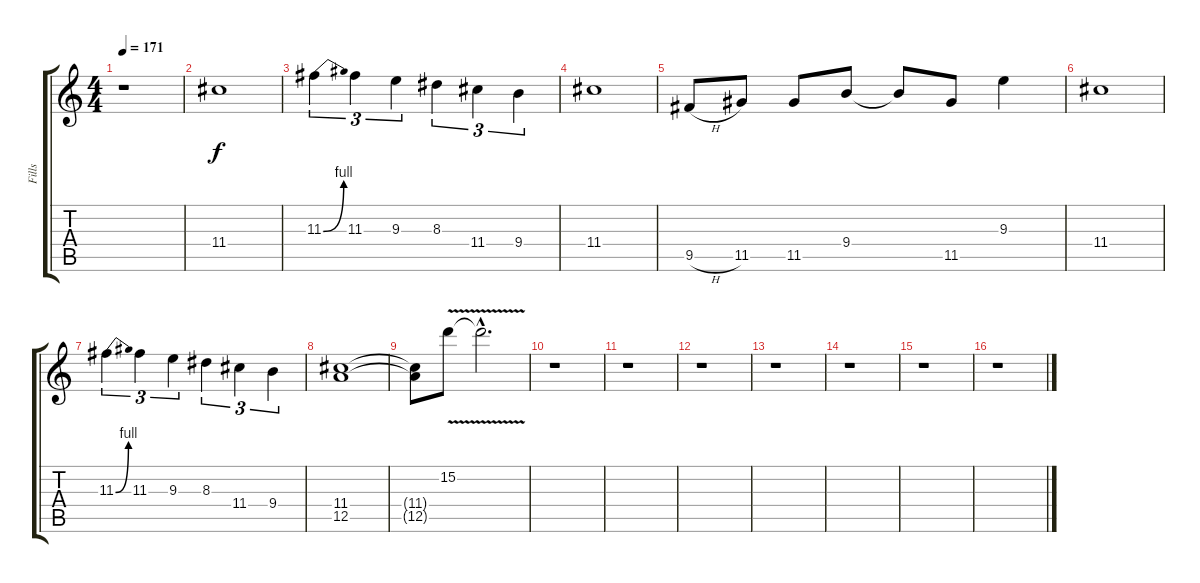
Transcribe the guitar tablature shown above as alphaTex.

\track ("Fills" "Fills") {instrument overdrivenguitar}
\staff {score tabs}
\tuning (E4 B3 G3 D3 A2 E2) {hide}
\ts (4 4)
\tempo 171
\clef g2
\ks c
r.1{dy f} |
11.4.1 |
11.3{be (bend 0 0 60 4)}.4{tu (3 2)} 11.3.4{tu (3 2)} 9.3.4{tu (3 2)} 8.3.4{tu (3 2)} 11.4.4{tu (3 2)} 9.4.4{tu (3 2)} |
11.4.1 |
9.5{h}.8 11.5.8 11.5.8 9.4.8 9.4{t}.8 11.5.8 9.3.4 |
11.4.1 |
11.3{be (bend 0 0 60 4)}.4{tu (3 2)} 11.3.4{tu (3 2)} 9.3.4{tu (3 2)} 8.3.4{tu (3 2)} 11.4.4{tu (3 2)} 9.4.4{tu (3 2)} |
(11.4 12.5).1 |
(11.4{t} 12.5{t}).8 15.2{v}.8 15.2{hac t}.2{d} |
r.1 |
r.1 |
r.1 |
r.1 |
r.1 |
r.1 |
r.1
